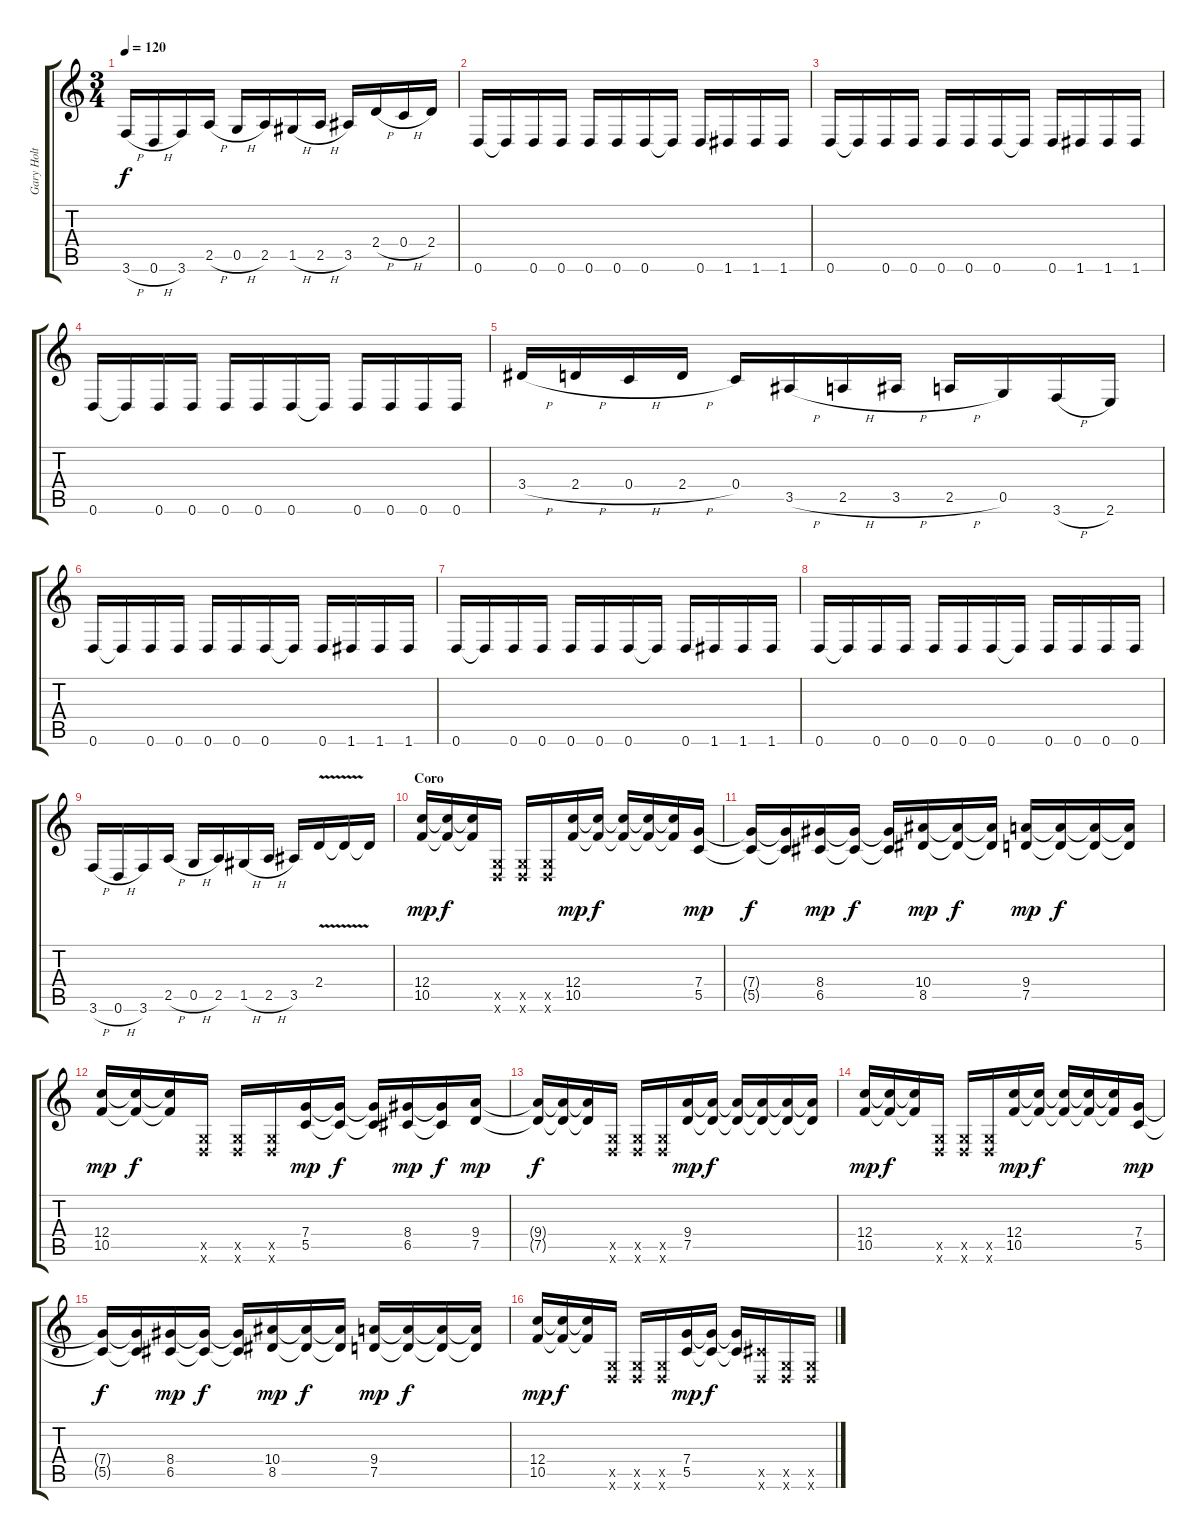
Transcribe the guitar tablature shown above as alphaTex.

\track ("Gary Holt" "Gary Holt") {instrument distortionguitar}
\staff {score tabs}
\tuning (D4 A3 F3 C3 G2 D2) {hide}
\ts (3 4)
\tempo 120
\clef g2
\ks c
3.6{h}.16{dy f} 0.6{h}.16 3.6.16 2.5{h}.16 0.5{h}.16 2.5.16 1.5{h}.16 2.5{h}.16 3.5.16 2.4{h}.16 0.4{h}.16 2.4.16 |
0.6.16 0.6{t}.16 0.6.16 0.6.16 0.6.16 0.6.16 0.6.16 0.6{t}.16 0.6.16 1.6.16 1.6.16 1.6.16 |
0.6.16 0.6{t}.16 0.6.16 0.6.16 0.6.16 0.6.16 0.6.16 0.6{t}.16 0.6.16 1.6.16 1.6.16 1.6.16 |
0.6.16 0.6{t}.16 0.6.16 0.6.16 0.6.16 0.6.16 0.6.16 0.6{t}.16 0.6.16 0.6.16 0.6.16 0.6.16 |
3.4{h}.16 2.4{h}.16 0.4{h}.16 2.4{h}.16 0.4.16 3.5{h}.16 2.5{h}.16 3.5{h}.16 2.5{h}.16 0.5.16 3.6{h}.16 2.6.16 |
0.6.16 0.6{t}.16 0.6.16 0.6.16 0.6.16 0.6.16 0.6.16 0.6{t}.16 0.6.16 1.6.16 1.6.16 1.6.16 |
0.6.16 0.6{t}.16 0.6.16 0.6.16 0.6.16 0.6.16 0.6.16 0.6{t}.16 0.6.16 1.6.16 1.6.16 1.6.16 |
0.6.16 0.6{t}.16 0.6.16 0.6.16 0.6.16 0.6.16 0.6.16 0.6{t}.16 0.6.16 0.6.16 0.6.16 0.6.16 |
3.6{h}.16 0.6{h}.16 3.6.16 2.5{h}.16 0.5{h}.16 2.5.16 1.5{h}.16 2.5{h}.16 3.5.16 2.4{v}.16 2.4{t}.16 2.4{t}.16 |
\section ("" "Coro")
(12.4 10.5).16{dy mp} (12.4{t} 10.5{t}).16{dy f} (12.4{t} 10.5{t}).16 (0.5{x} 0.6{x}).16 (0.5{x} 0.6{x}).16 (0.5{x} 0.6{x}).16 (12.4 10.5).16{dy mp} (12.4{t} 10.5{t}).16{dy f} (12.4{t} 10.5{t}).16 (12.4{t} 10.5{t}).16 (12.4{t} 10.5{t}).16 (7.4 5.5).16{dy mp} |
(7.4{t} 5.5{t}).16{dy f} (7.4{t} 5.5{t}).16 (8.4 6.5).16{dy mp} (8.4{t} 6.5{t}).16{dy f} (8.4{t} 6.5{t}).16 (10.4 8.5).16{dy mp} (10.4{t} 8.5{t}).16{dy f} (10.4{t} 8.5{t}).16 (9.4 7.5).16{dy mp} (9.4{t} 7.5{t}).16{dy f} (9.4{t} 7.5{t}).16 (9.4{t} 7.5{t}).16 |
(12.4 10.5).16{dy mp} (12.4{t} 10.5{t}).16{dy f} (12.4{t} 10.5{t}).16 (0.5{x} 0.6{x}).16 (0.5{x} 0.6{x}).16 (0.5{x} 0.6{x}).16 (7.4 5.5).16{dy mp} (7.4{t} 5.5{t}).16{dy f} (7.4{t} 5.5{t}).16 (8.4 6.5).16{dy mp} (8.4{t} 6.5{t}).16{dy f} (9.4 7.5).16{dy mp} |
(9.4{t} 7.5{t}).16{dy f} (9.4{t} 7.5{t}).16 (9.4{t} 7.5{t}).16 (0.5{x} 0.6{x}).16 (0.5{x} 0.6{x}).16 (0.5{x} 0.6{x}).16 (9.4 7.5).16{dy mp} (9.4{t} 7.5{t}).16{dy f} (9.4{t} 7.5{t}).16 (9.4{t} 7.5{t}).16 (9.4{t} 7.5{t}).16 (9.4{t} 7.5{t}).16 |
(12.4 10.5).16{dy mp} (12.4{t} 10.5{t}).16{dy f} (12.4{t} 10.5{t}).16 (0.5{x} 0.6{x}).16 (0.5{x} 0.6{x}).16 (0.5{x} 0.6{x}).16 (12.4 10.5).16{dy mp} (12.4{t} 10.5{t}).16{dy f} (12.4{t} 10.5{t}).16 (12.4{t} 10.5{t}).16 (12.4{t} 10.5{t}).16 (7.4 5.5).16{dy mp} |
(7.4{t} 5.5{t}).16{dy f} (7.4{t} 5.5{t}).16 (8.4 6.5).16{dy mp} (8.4{t} 6.5{t}).16{dy f} (8.4{t} 6.5{t}).16 (10.4 8.5).16{dy mp} (10.4{t} 8.5{t}).16{dy f} (10.4{t} 8.5{t}).16 (9.4 7.5).16{dy mp} (9.4{t} 7.5{t}).16{dy f} (9.4{t} 7.5{t}).16 (9.4{t} 7.5{t}).16 |
(12.4 10.5).16{dy mp} (12.4{t} 10.5{t}).16{dy f} (12.4{t} 10.5{t}).16 (0.5{x} 0.6{x}).16 (0.5{x} 0.6{x}).16 (0.5{x} 0.6{x}).16 (7.4 5.5).16{dy mp} (7.4{t} 5.5{t}).16{dy f} (7.4{t} 5.5{t}).16 (6.5{x} 0.6{x}).16 (0.5{x} 0.6{x}).16 (0.5{x} 0.6{x}).16
